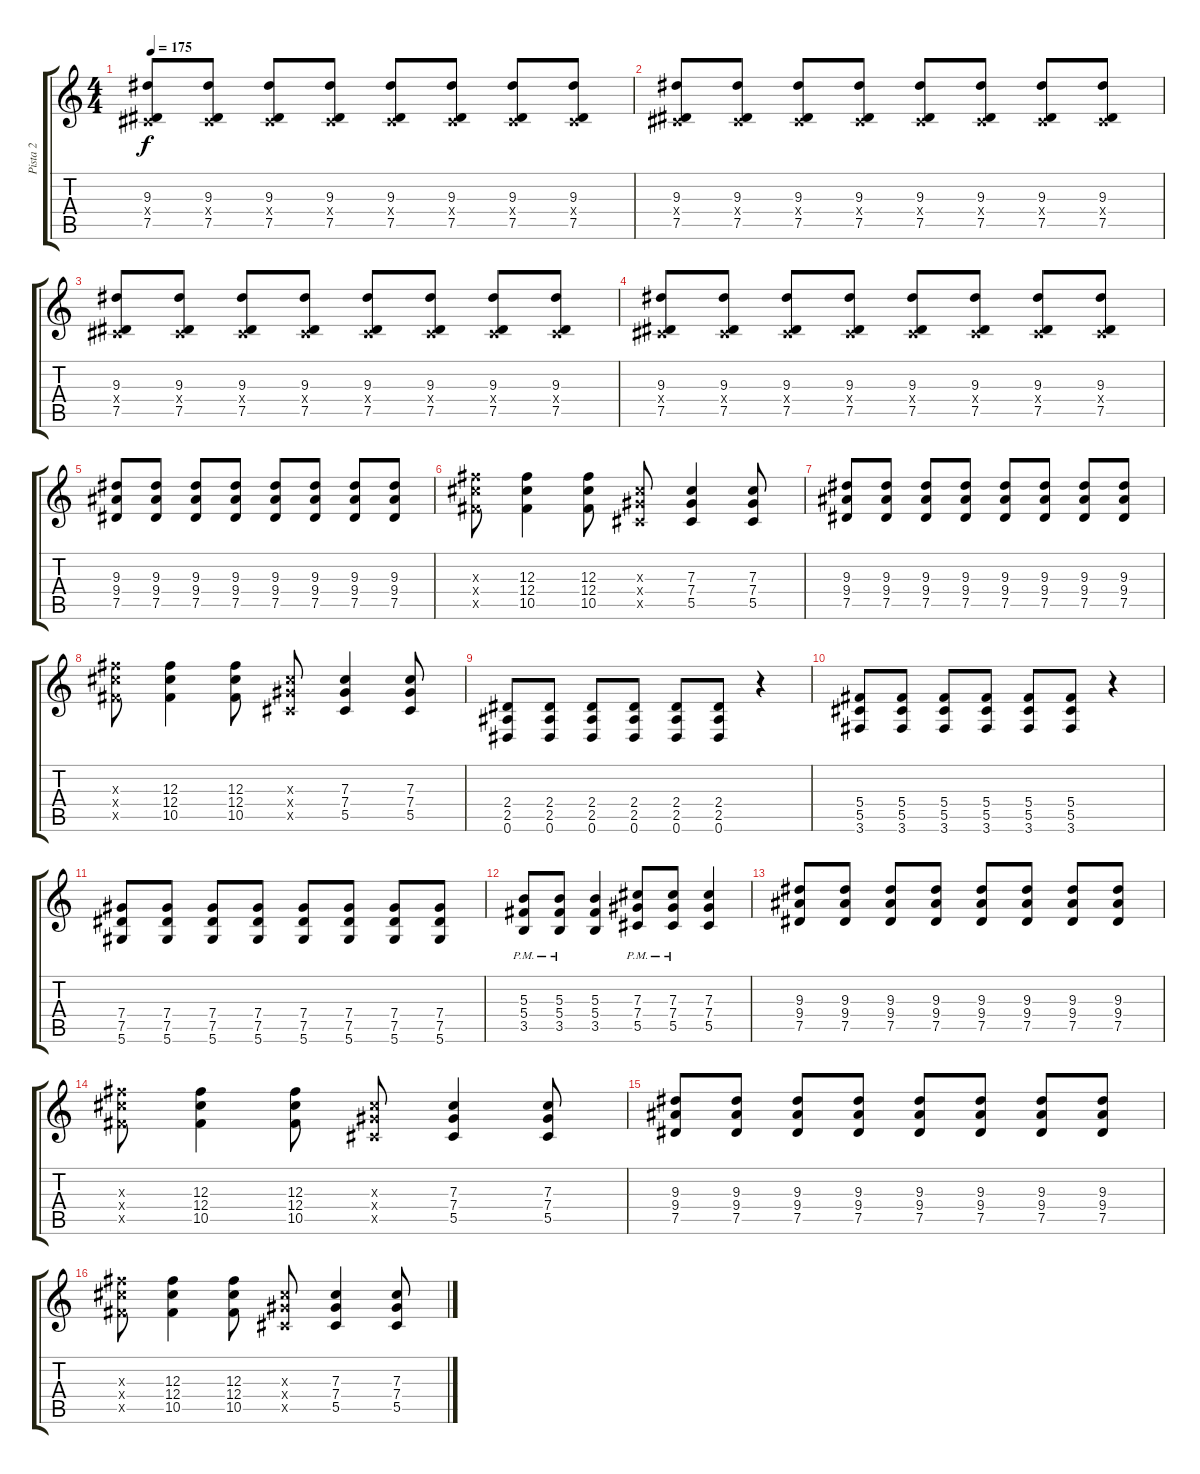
\track ("Pista 2" "Pista 2") {instrument distortionguitar}
\staff {score tabs}
\tuning (Eb4 Bb3 Gb3 Db3 Ab2 Eb2) {hide}
\ts (4 4)
\tempo 175
\clef g2
\ks c
(9.3 0.4{x} 7.5).8{dy f} (9.3 0.4{x} 7.5).8 (9.3 0.4{x} 7.5).8 (9.3 0.4{x} 7.5).8 (9.3 0.4{x} 7.5).8 (9.3 0.4{x} 7.5).8 (9.3 0.4{x} 7.5).8 (9.3 0.4{x} 7.5).8 |
(9.3 0.4{x} 7.5).8 (9.3 0.4{x} 7.5).8 (9.3 0.4{x} 7.5).8 (9.3 0.4{x} 7.5).8 (9.3 0.4{x} 7.5).8 (9.3 0.4{x} 7.5).8 (9.3 0.4{x} 7.5).8 (9.3 0.4{x} 7.5).8 |
(9.3 0.4{x} 7.5).8 (9.3 0.4{x} 7.5).8 (9.3 0.4{x} 7.5).8 (9.3 0.4{x} 7.5).8 (9.3 0.4{x} 7.5).8 (9.3 0.4{x} 7.5).8 (9.3 0.4{x} 7.5).8 (9.3 0.4{x} 7.5).8 |
(9.3 0.4{x} 7.5).8 (9.3 0.4{x} 7.5).8 (9.3 0.4{x} 7.5).8 (9.3 0.4{x} 7.5).8 (9.3 0.4{x} 7.5).8 (9.3 0.4{x} 7.5).8 (9.3 0.4{x} 7.5).8 (9.3 0.4{x} 7.5).8 |
(9.3 9.4 7.5).8 (9.3 9.4 7.5).8 (9.3 9.4 7.5).8 (9.3 9.4 7.5).8 (9.3 9.4 7.5).8 (9.3 9.4 7.5).8 (9.3 9.4 7.5).8 (9.3 9.4 7.5).8 |
(12.3{x} 12.4{x} 10.5{x}).8 (12.3 12.4 10.5).4 (12.3 12.4 10.5).8 (7.3{x} 7.4{x} 5.5{x}).8 (7.3 7.4 5.5).4 (7.3 7.4 5.5).8 |
(9.3 9.4 7.5).8 (9.3 9.4 7.5).8 (9.3 9.4 7.5).8 (9.3 9.4 7.5).8 (9.3 9.4 7.5).8 (9.3 9.4 7.5).8 (9.3 9.4 7.5).8 (9.3 9.4 7.5).8 |
(12.3{x} 12.4{x} 10.5{x}).8 (12.3 12.4 10.5).4 (12.3 12.4 10.5).8 (7.3{x} 7.4{x} 5.5{x}).8 (7.3 7.4 5.5).4 (7.3 7.4 5.5).8 |
(2.4 2.5 0.6).8 (2.4 2.5 0.6).8 (2.4 2.5 0.6).8 (2.4 2.5 0.6).8 (2.4 2.5 0.6).8 (2.4 2.5 0.6).8 r.4 |
(5.4 5.5 3.6).8 (5.4 5.5 3.6).8 (5.4 5.5 3.6).8 (5.4 5.5 3.6).8 (5.4 5.5 3.6).8 (5.4 5.5 3.6).8 r.4 |
(7.4 7.5 5.6).8 (7.4 7.5 5.6).8 (7.4 7.5 5.6).8 (7.4 7.5 5.6).8 (7.4 7.5 5.6).8 (7.4 7.5 5.6).8 (7.4 7.5 5.6).8 (7.4 7.5 5.6).8 |
(5.3{pm} 5.4{pm} 3.5{pm}).8 (5.3{pm} 5.4{pm} 3.5{pm}).8 (5.3 5.4 3.5).4 (7.3{pm} 7.4{pm} 5.5{pm}).8 (7.3{pm} 7.4{pm} 5.5{pm}).8 (7.3 7.4 5.5).4 |
(9.3 9.4 7.5).8 (9.3 9.4 7.5).8 (9.3 9.4 7.5).8 (9.3 9.4 7.5).8 (9.3 9.4 7.5).8 (9.3 9.4 7.5).8 (9.3 9.4 7.5).8 (9.3 9.4 7.5).8 |
(12.3{x} 12.4{x} 10.5{x}).8 (12.3 12.4 10.5).4 (12.3 12.4 10.5).8 (7.3{x} 7.4{x} 5.5{x}).8 (7.3 7.4 5.5).4 (7.3 7.4 5.5).8 |
(9.3 9.4 7.5).8 (9.3 9.4 7.5).8 (9.3 9.4 7.5).8 (9.3 9.4 7.5).8 (9.3 9.4 7.5).8 (9.3 9.4 7.5).8 (9.3 9.4 7.5).8 (9.3 9.4 7.5).8 |
(12.3{x} 12.4{x} 10.5{x}).8 (12.3 12.4 10.5).4 (12.3 12.4 10.5).8 (7.3{x} 7.4{x} 5.5{x}).8 (7.3 7.4 5.5).4 (7.3 7.4 5.5).8
